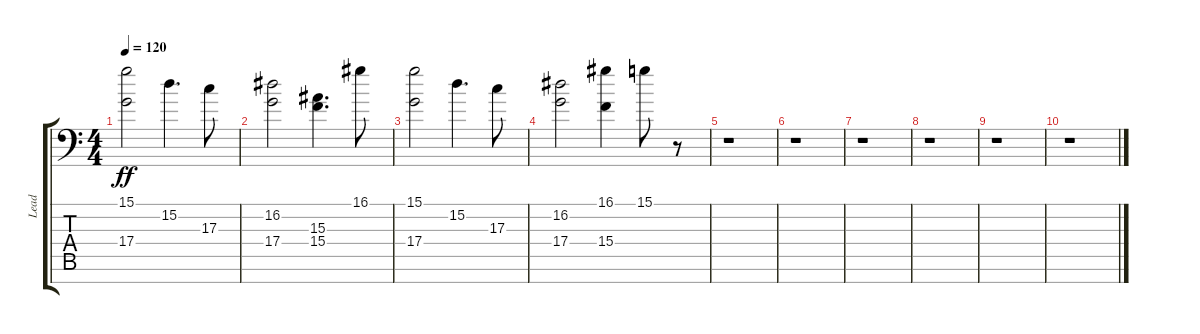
\track ("Lead" "Lead") {instrument lead2sawtooth}
\staff {score tabs}
\tuning (E4 B3 G3 D3 A2 E2 C-1) {hide}
\ts (4 4)
\tempo 120
\clef f4
\ks c
(15.1 17.4).2{dy ff} 15.2.4{d} 17.3.8 |
(16.2 17.4).2 (15.3 15.4).4{d} 16.1.8 |
(15.1 17.4).2 15.2.4{d} 17.3.8 |
(16.2 17.4).2 (16.1 15.4).4 15.1.8 r.8 |
r.1 |
r.1 |
r.1 |
r.1 |
r.1 |
r.1
